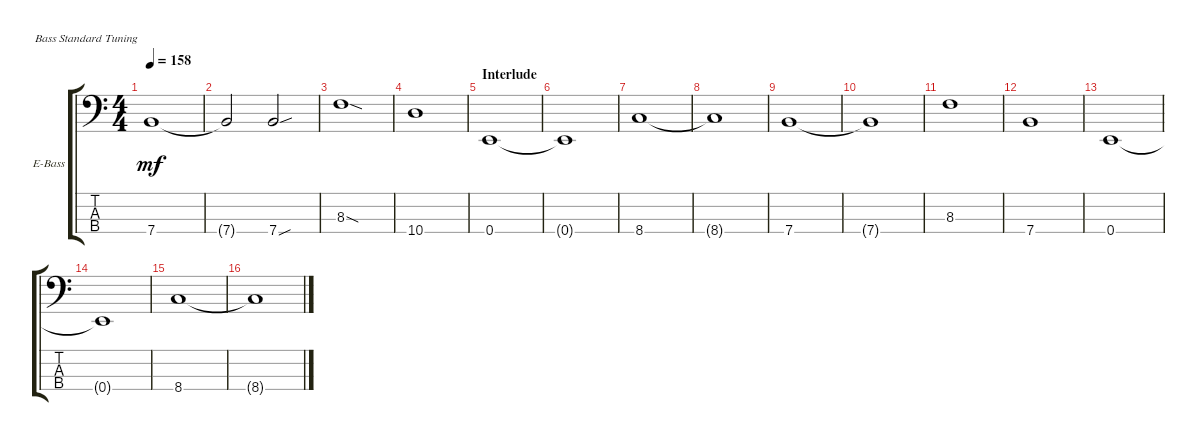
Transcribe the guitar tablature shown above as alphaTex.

\defaultSystemsLayout 4
\bracketExtendMode groupsimilarinstruments
\firstSystemTrackNameOrientation horizontal
\otherSystemsTrackNameOrientation horizontal
\track ("Electric Bass" "E-Bass") {instrument electricbassfinger}
\staff {score tabs}
\tuning (G2 D2 A1 E1)
\ts (4 4)
\tempo 158
\clef f4
\ks c
7.4.1{dy mf} |
7.4{t}.2 7.4{sou}.2 |
8.3{sod}.1 |
10.4.1 |
\section ("" "Interlude")
0.4.1 |
0.4{t}.1 |
8.4.1 |
8.4{t}.1 |
7.4.1 |
7.4{t}.1 |
8.3.1 |
7.4.1 |
0.4.1 |
0.4{t}.1 |
8.4.1 |
8.4{t}.1
